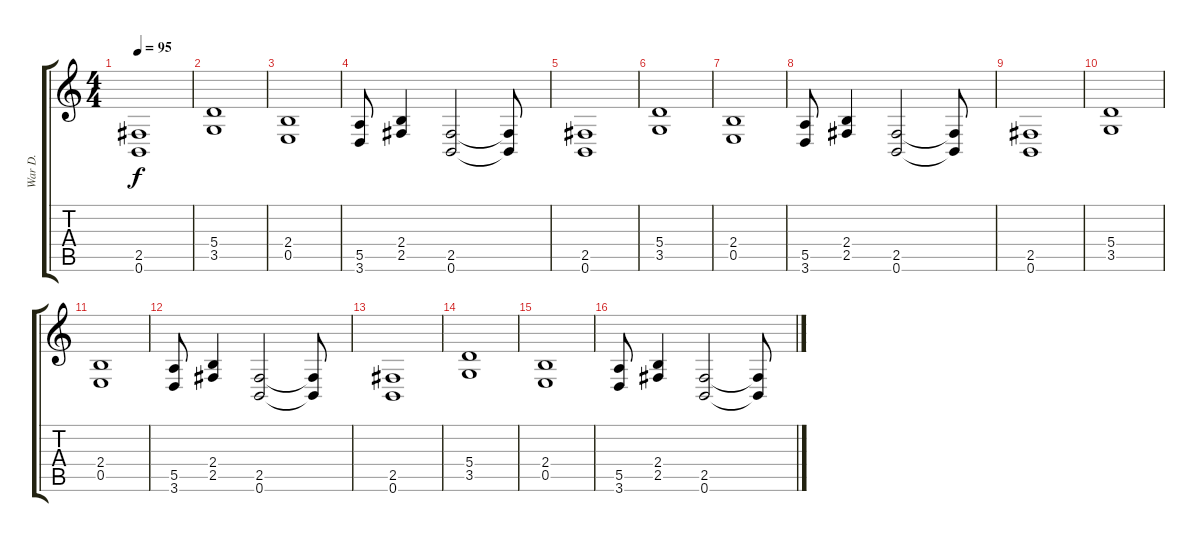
\track ("War D." "War D.") {instrument distortionguitar}
\staff {score tabs}
\tuning (B3 Gb3 D3 A2 E2 B1) {hide}
\ts (4 4)
\tempo 95
\clef g2
\ks c
(2.5 0.6).1{dy f} |
(5.4 3.5).1 |
(2.4 0.5).1 |
(5.5 3.6).8 (2.4 2.5).4 (2.5 0.6).2 (2.5{t} 0.6{t}).8 |
(2.5 0.6).1 |
(5.4 3.5).1 |
(2.4 0.5).1 |
(5.5 3.6).8 (2.4 2.5).4 (2.5 0.6).2 (2.5{t} 0.6{t}).8 |
(2.5 0.6).1 |
(5.4 3.5).1 |
(2.4 0.5).1 |
(5.5 3.6).8 (2.4 2.5).4 (2.5 0.6).2 (2.5{t} 0.6{t}).8 |
(2.5 0.6).1 |
(5.4 3.5).1 |
(2.4 0.5).1 |
(5.5 3.6).8 (2.4 2.5).4 (2.5 0.6).2 (2.5{t} 0.6{t}).8
